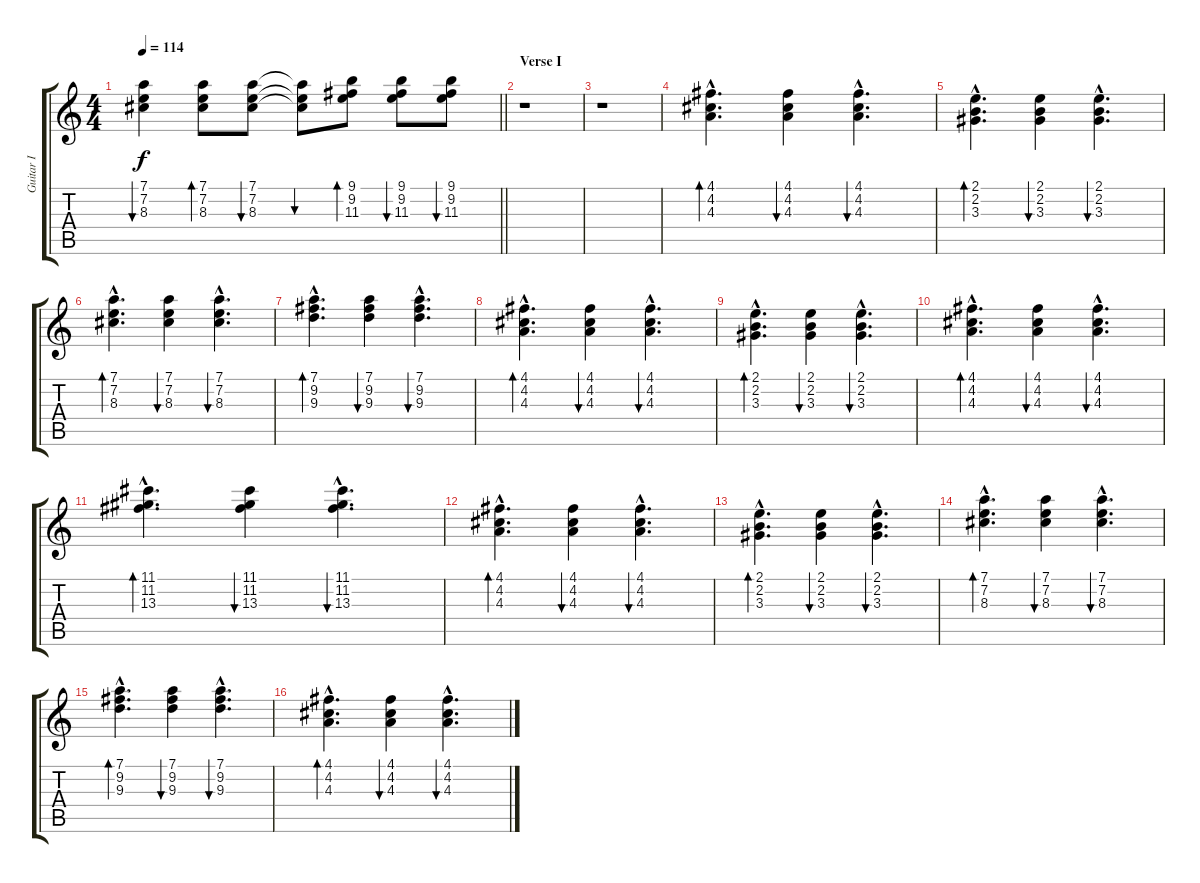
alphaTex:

\track ("Guitar I" "Guitar I") {instrument acousticguitarnylon}
\staff {score tabs}
\tuning (D4 A3 F3 C3 G2 D2) {hide}
\ts (4 4)
\tempo 114
\clef g2
\barLineRight lightlight
\ks c
(7.1 7.2 8.3).4{bu 60 dy f} (7.1 7.2 8.3).8{bd 60} (7.1 7.2 8.3).8{bu 60} (7.1{t} 7.2{t} 8.3{t}).8{bu 60} (9.1 9.2 11.3).8{bd 60} (9.1 9.2 11.3).8{bu 60} (9.1 9.2 11.3).8{bu 60} |
\section ("" "Verse I")
r.1 |
r.1 |
(4.1{hac} 4.2{hac} 4.3{hac}).4{d bd 60 balance 12} (4.1 4.2 4.3).4{bu 60} (4.1{hac} 4.2{hac} 4.3{hac}).4{d bu 60} |
(2.1{hac} 2.2{hac} 3.3{hac}).4{d bd 60} (2.1 2.2 3.3).4{bu 60} (2.1{hac} 2.2{hac} 3.3{hac}).4{d bu 60} |
(7.1{hac} 7.2{hac} 8.3{hac}).4{d bd 60} (7.1 7.2 8.3).4{bu 60} (7.1{hac} 7.2{hac} 8.3{hac}).4{d bu 60} |
(7.1{hac} 9.2{hac} 9.3{hac}).4{d bd 60} (7.1 9.2 9.3).4{bu 60} (7.1{hac} 9.2{hac} 9.3{hac}).4{d bu 60} |
(4.1{hac} 4.2{hac} 4.3{hac}).4{d bd 60} (4.1 4.2 4.3).4{bu 60} (4.1{hac} 4.2{hac} 4.3{hac}).4{d bu 60} |
(2.1{hac} 2.2{hac} 3.3{hac}).4{d bd 60} (2.1 2.2 3.3).4{bu 60} (2.1{hac} 2.2{hac} 3.3{hac}).4{d bu 60} |
(4.1{hac} 4.2{hac} 4.3{hac}).4{d bd 60} (4.1 4.2 4.3).4{bu 60} (4.1{hac} 4.2{hac} 4.3{hac}).4{d bu 60} |
(11.1{hac} 11.2{hac} 13.3{hac}).4{d bd 60} (11.1 11.2 13.3).4{bu 60} (11.1{hac} 11.2{hac} 13.3{hac}).4{d bu 60} |
(4.1{hac} 4.2{hac} 4.3{hac}).4{d bd 60} (4.1 4.2 4.3).4{bu 60} (4.1{hac} 4.2{hac} 4.3{hac}).4{d bu 60} |
(2.1{hac} 2.2{hac} 3.3{hac}).4{d bd 60} (2.1 2.2 3.3).4{bu 60} (2.1{hac} 2.2{hac} 3.3{hac}).4{d bu 60} |
(7.1{hac} 7.2{hac} 8.3{hac}).4{d bd 60} (7.1 7.2 8.3).4{bu 60} (7.1{hac} 7.2{hac} 8.3{hac}).4{d bu 60} |
(7.1{hac} 9.2{hac} 9.3{hac}).4{d bd 60} (7.1 9.2 9.3).4{bu 60} (7.1{hac} 9.2{hac} 9.3{hac}).4{d bu 60} |
(4.1{hac} 4.2{hac} 4.3{hac}).4{d bd 60} (4.1 4.2 4.3).4{bu 60} (4.1{hac} 4.2{hac} 4.3{hac}).4{d bu 60}
